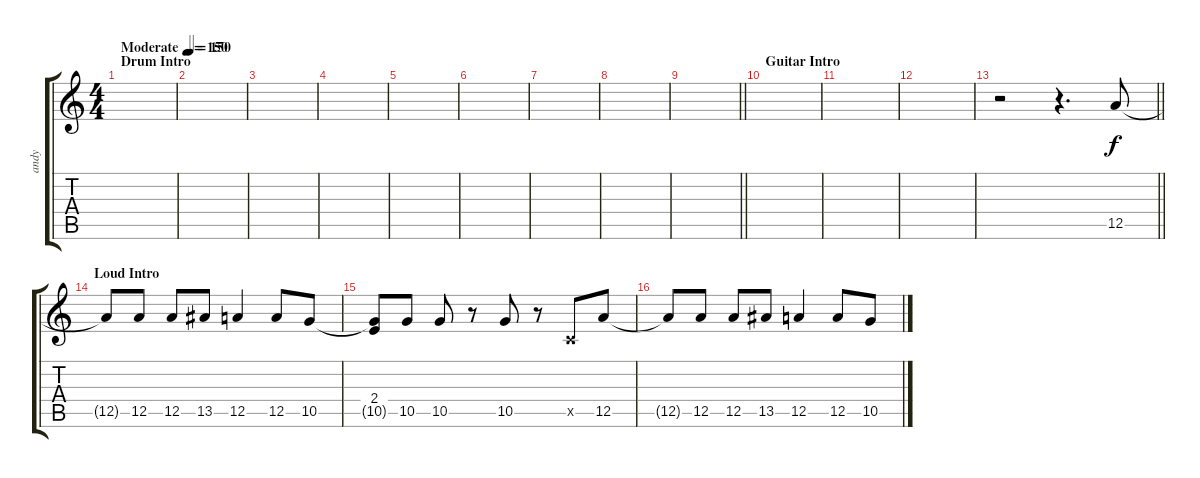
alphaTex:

\track ("andy" "andy") {instrument distortionguitar}
\staff {score tabs}
\tuning (E4 B3 G3 D3 A2 D2) {hide}
\ts (4 4)
\section ("" "Drum Intro")
\tempo (150 "Moderate")
\tempo 300
\tempo (150 "Moderate")
\clef g2
\ks c
|
\tempo 150
|
|
|
|
|
|
|
\barLineRight lightlight
|
\section ("" "Guitar Intro")
|
|
|
\barLineRight lightlight
r.2 r.4{d} 12.5.8 |
\section ("" "Loud Intro")
12.5{t}.8 12.5.8 12.5.8 13.5.8 12.5.4 12.5.8 10.5.8 |
(2.4 10.5{t}).8 10.5.8 10.5.8 r.8 10.5.8 r.8 3.5{x}.8 12.5.8 |
12.5{t}.8 12.5.8 12.5.8 13.5.8 12.5.4 12.5.8 10.5.8
